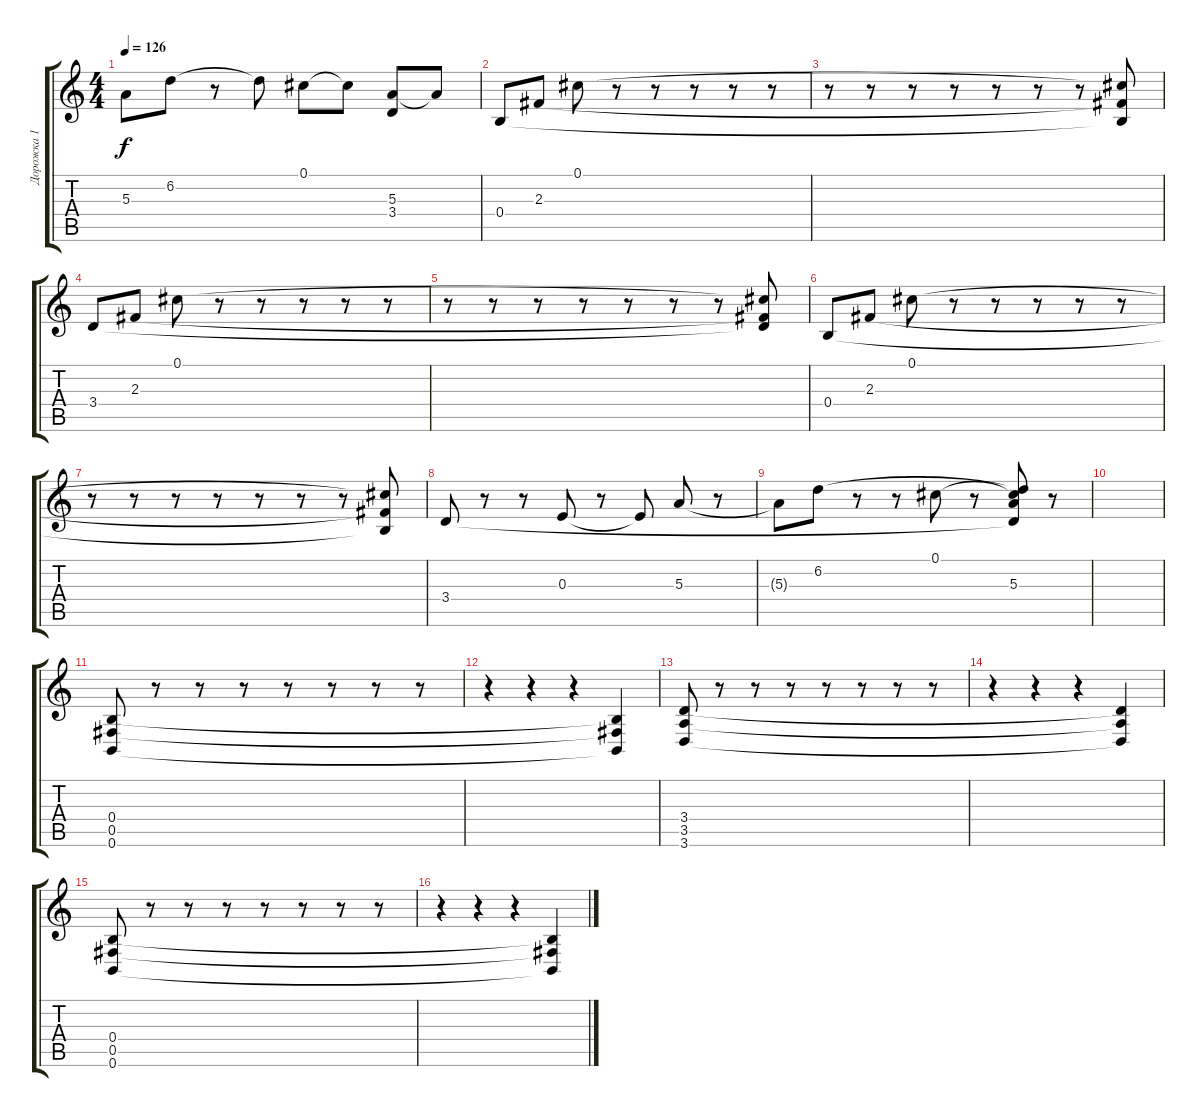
\track ("Дорожка 1" "Дорожка 1") {instrument distortionguitar}
\staff {score tabs}
\tuning (Db4 Ab3 E3 B2 Gb2 B1) {hide}
\ts (4 4)
\tempo 126
\clef g2
\ks c
5.3{t}.8{dy f} 6.2.8 r.8 6.2{t}.8 0.1.8 0.1{t}.8 (5.3 3.4{t}).8 5.3{t}.8 |
0.4.8 2.3.8 0.1.8 r.8 r.8 r.8 r.8 r.8 |
r.8 r.8 r.8 r.8 r.8 r.8 r.8 (0.1{t} 2.3{t} 0.4{t}).8 |
3.4.8 2.3.8 0.1.8 r.8 r.8 r.8 r.8 r.8 |
r.8 r.8 r.8 r.8 r.8 r.8 r.8 (0.1{t} 2.3{t} 3.4{t}).8 |
0.4.8 2.3.8 0.1.8 r.8 r.8 r.8 r.8 r.8 |
r.8 r.8 r.8 r.8 r.8 r.8 r.8 (0.1{t} 2.3{t} 0.4{t}).8 |
3.4.8 r.8 r.8 0.3.8 r.8 0.3{t}.8 5.3.8 r.8 |
5.3{t}.8 6.2.8 r.8 r.8 0.1.8 r.8 (0.1{t} 6.2{t} 5.3 3.4{t}).8 r.8 |
|
(0.4 0.5 0.6).8 r.8 r.8 r.8 r.8 r.8 r.8 r.8 |
r.4 r.4 r.4 (0.4{t} 0.5{t} 0.6{t}).4 |
(3.4 3.5 3.6).8 r.8 r.8 r.8 r.8 r.8 r.8 r.8 |
r.4 r.4 r.4 (3.4{t} 3.5{t} 3.6{t}).4 |
(0.4 0.5 0.6).8 r.8 r.8 r.8 r.8 r.8 r.8 r.8 |
r.4 r.4 r.4 (0.4{t} 0.5{t} 0.6{t}).4
